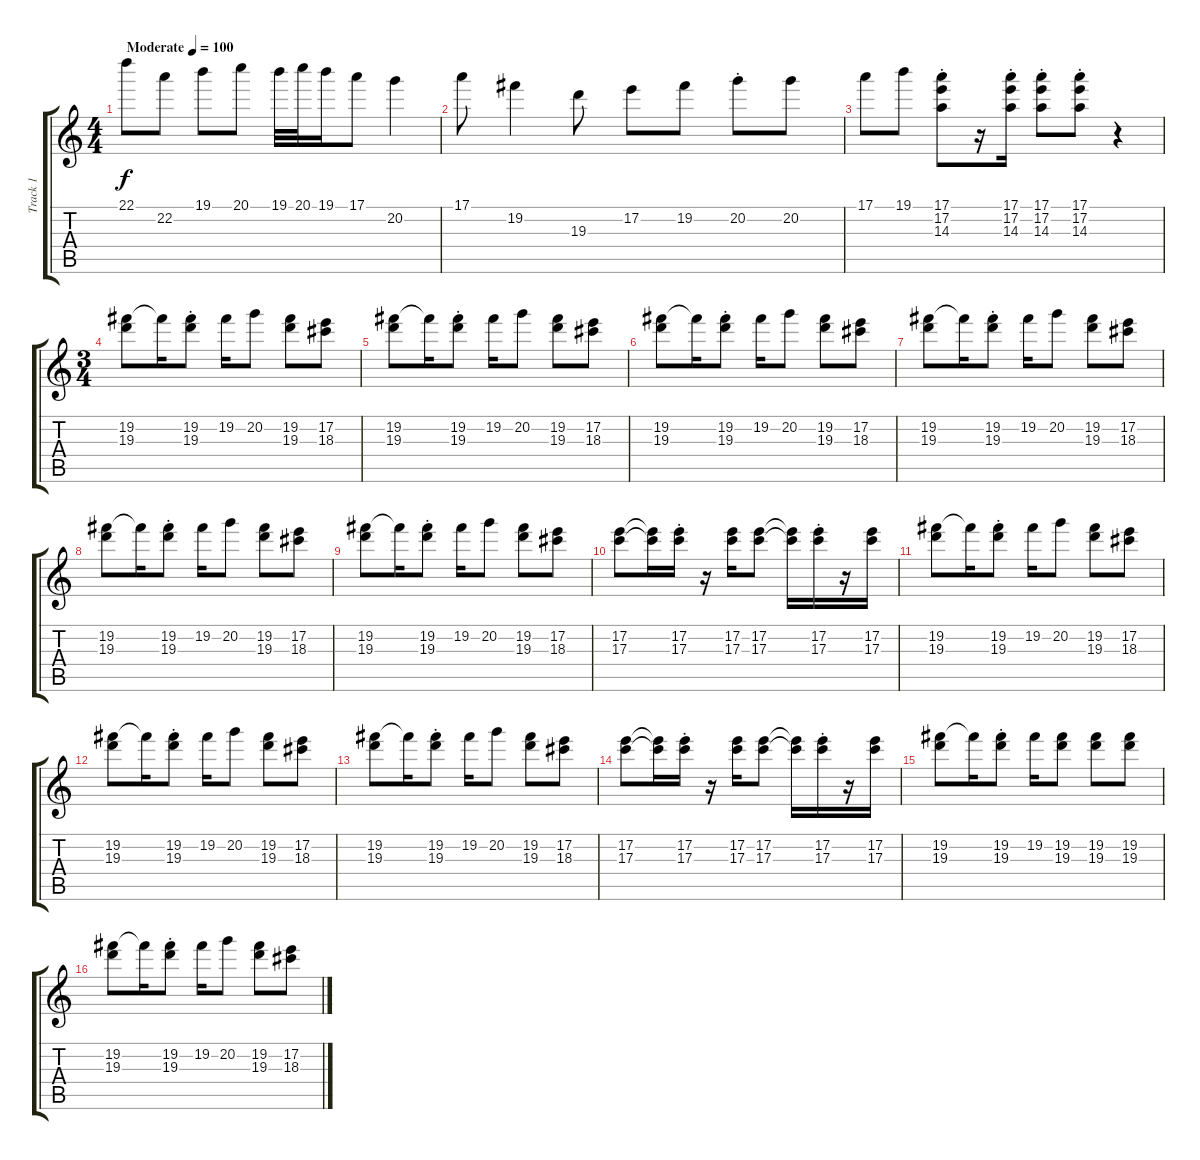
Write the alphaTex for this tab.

\track ("Track 1" "Track 1") {instrument electricguitarjazz}
\staff {score tabs}
\tuning (E4 B3 G3 D3 A2 E2) {hide}
\ts (4 4)
\tempo (100 "Moderate")
\clef g2
\ks c
22.1.8{dy f instrument electricguitarjazz} 22.2.8 19.1.8 20.1.8 19.1.32 20.1.32 19.1.16 17.1.8 20.2.4 |
17.1.8 19.2.4 19.3.8 17.2.8 19.2.8 20.2{st}.8 20.2.8 |
17.1.8 19.1.8 (17.1{st} 17.2 14.3).8 r.16 (17.1{st} 17.2 14.3).16 (17.1{st} 17.2 14.3).8 (17.1{st} 17.2 14.3).8 r.4 |
\ts (3 4)
(19.2 19.3).8 19.2{t}.16 (19.2{st} 19.3).8 19.2.16 20.2.8 (19.2 19.3).8 (17.2 18.3).8 |
(19.2 19.3).8 19.2{t}.16 (19.2{st} 19.3).8 19.2.16 20.2.8 (19.2 19.3).8 (17.2 18.3).8 |
(19.2 19.3).8 19.2{t}.16 (19.2{st} 19.3).8 19.2.16 20.2.8 (19.2 19.3).8 (17.2 18.3).8 |
(19.2 19.3).8 19.2{t}.16 (19.2{st} 19.3).8 19.2.16 20.2.8 (19.2 19.3).8 (17.2 18.3).8 |
(19.2 19.3).8 19.2{t}.16 (19.2{st} 19.3).8 19.2.16 20.2.8 (19.2 19.3).8 (17.2 18.3).8 |
(19.2 19.3).8 19.2{t}.16 (19.2{st} 19.3).8 19.2.16 20.2.8 (19.2 19.3).8 (17.2 18.3).8 |
(17.2 17.3).8 (17.2{t} 17.3{t}).16 (17.2{st} 17.3).16 r.16 (17.2 17.3).16 (17.2 17.3).8 (17.2{t} 17.3{t}).16 (17.2{st} 17.3).16 r.16 (17.2 17.3).16 |
(19.2 19.3).8 19.2{t}.16 (19.2{st} 19.3).8 19.2.16 20.2.8 (19.2 19.3).8 (17.2 18.3).8 |
(19.2 19.3).8 19.2{t}.16 (19.2{st} 19.3).8 19.2.16 20.2.8 (19.2 19.3).8 (17.2 18.3).8 |
(19.2 19.3).8 19.2{t}.16 (19.2{st} 19.3).8 19.2.16 20.2.8 (19.2 19.3).8 (17.2 18.3).8 |
(17.2 17.3).8 (17.2{t} 17.3{t}).16 (17.2{st} 17.3).16 r.16 (17.2 17.3).16 (17.2 17.3).8 (17.2{t} 17.3{t}).16 (17.2{st} 17.3).16 r.16 (17.2 17.3).16 |
(19.2 19.3).8 19.2{t}.16 (19.2{st} 19.3).8 19.2.16 (19.2 19.3).8 (19.2 19.3).8 (19.2 19.3).8 |
(19.2 19.3).8 19.2{t}.16 (19.2{st} 19.3).8 19.2.16 20.2.8 (19.2 19.3).8 (17.2 18.3).8
